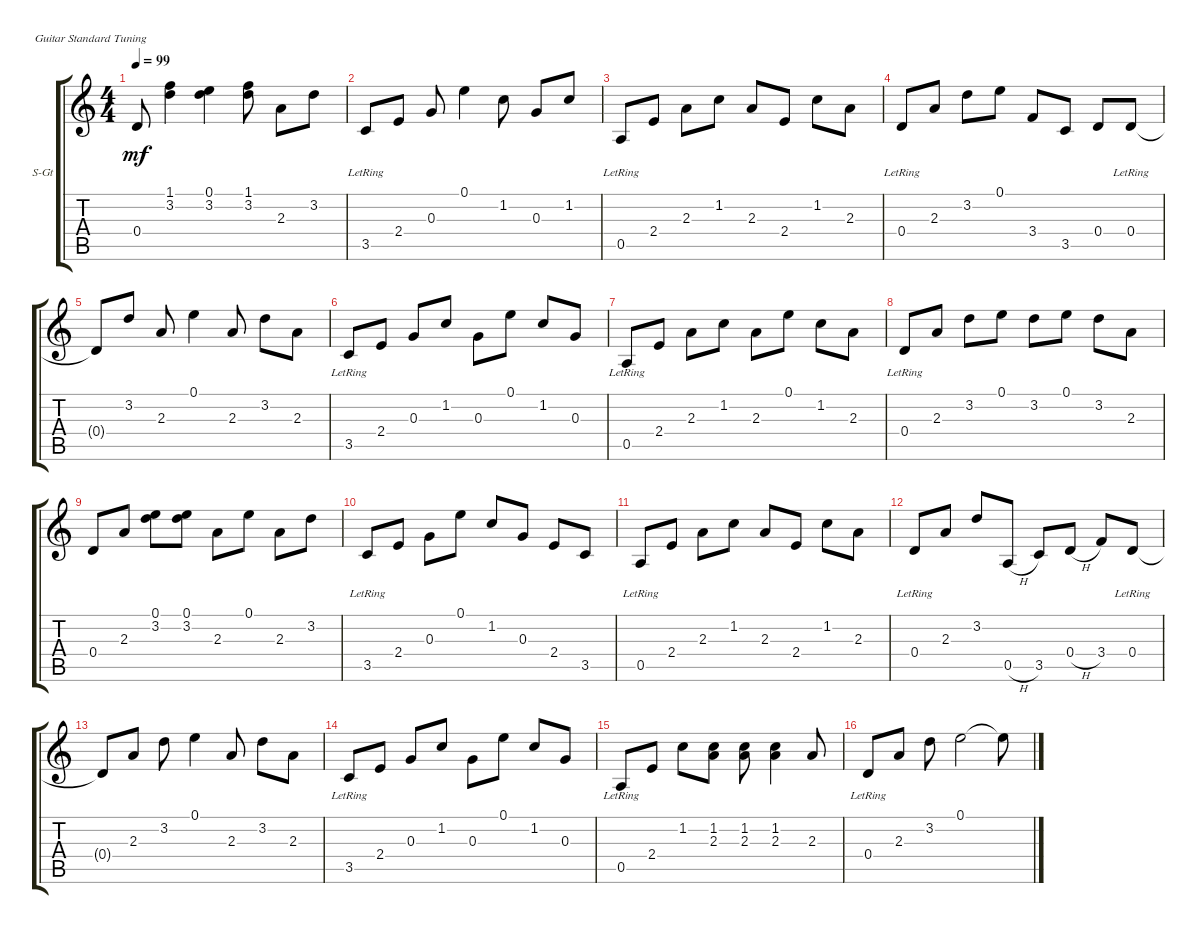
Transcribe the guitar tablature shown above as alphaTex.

\defaultSystemsLayout 4
\bracketExtendMode groupsimilarinstruments
\firstSystemTrackNameOrientation horizontal
\otherSystemsTrackNameOrientation horizontal
\track ("Steel Guitar" "S-Gt") {instrument acousticguitarsteel}
\staff {score tabs}
\tuning (E4 B3 G3 D3 A2 E2)
\ts (4 4)
\tempo 99
\clef g2
\ks c
0.4{t}.8{dy mf} (1.1 3.2).4 (0.1 3.2).4 (1.1 3.2).8 2.3.8 3.2.8 |
3.5{lr}.8 2.4.8 0.3.8 0.1.4 1.2.8 0.3.8 1.2.8 |
0.5{lr}.8 2.4.8 2.3.8 1.2.8 2.3.8 2.4.8 1.2.8 2.3.8 |
0.4{lr}.8 2.3.8 3.2.8 0.1.8 3.4.8 3.5.8 0.4.8 0.4{lr}.8 |
0.4{t}.8 3.2.8 2.3.8 0.1.4 2.3.8 3.2.8 2.3.8 |
3.5{lr}.8 2.4.8 0.3.8 1.2.8 0.3.8 0.1.8 1.2.8 0.3.8 |
0.5{lr}.8 2.4.8 2.3.8 1.2.8 2.3.8 0.1.8 1.2.8 2.3.8 |
0.4{lr}.8 2.3.8 3.2.8 0.1.8 3.2.8 0.1.8 3.2.8 2.3.8 |
\scale
0.28465 0.4.8 2.3.8 (0.1 3.2).8 (0.1 3.2).8 2.3.8 0.1.8 2.3.8 3.2.8 |
\scale
0.23845 3.5{lr}.8 2.4.8 0.3.8 0.1.8 1.2.8 0.3.8 2.4.8 3.5.8 |
\scale
0.217032 0.5{lr}.8 2.4.8 2.3.8 1.2.8 2.3.8 2.4.8 1.2.8 2.3.8 |
\scale
0.25974 0.4{lr}.8 2.3.8 3.2.8 0.5{h}.8 3.5.8 0.4{h}.8 3.4.8 0.4{lr}.8 |
0.4{t}.8 2.3.8 3.2.8 0.1.4 2.3.8 3.2.8 2.3.8 |
3.5{lr}.8 2.4.8 0.3.8 1.2.8 0.3.8 0.1.8 1.2.8 0.3.8 |
0.5{lr}.8 2.4.8 1.2.8 (1.2 2.3).8 (2.3 1.2).8 (1.2 2.3).4 2.3.8 |
0.4{lr}.8 2.3.8 3.2.8 0.1.2 0.1{t}.8
